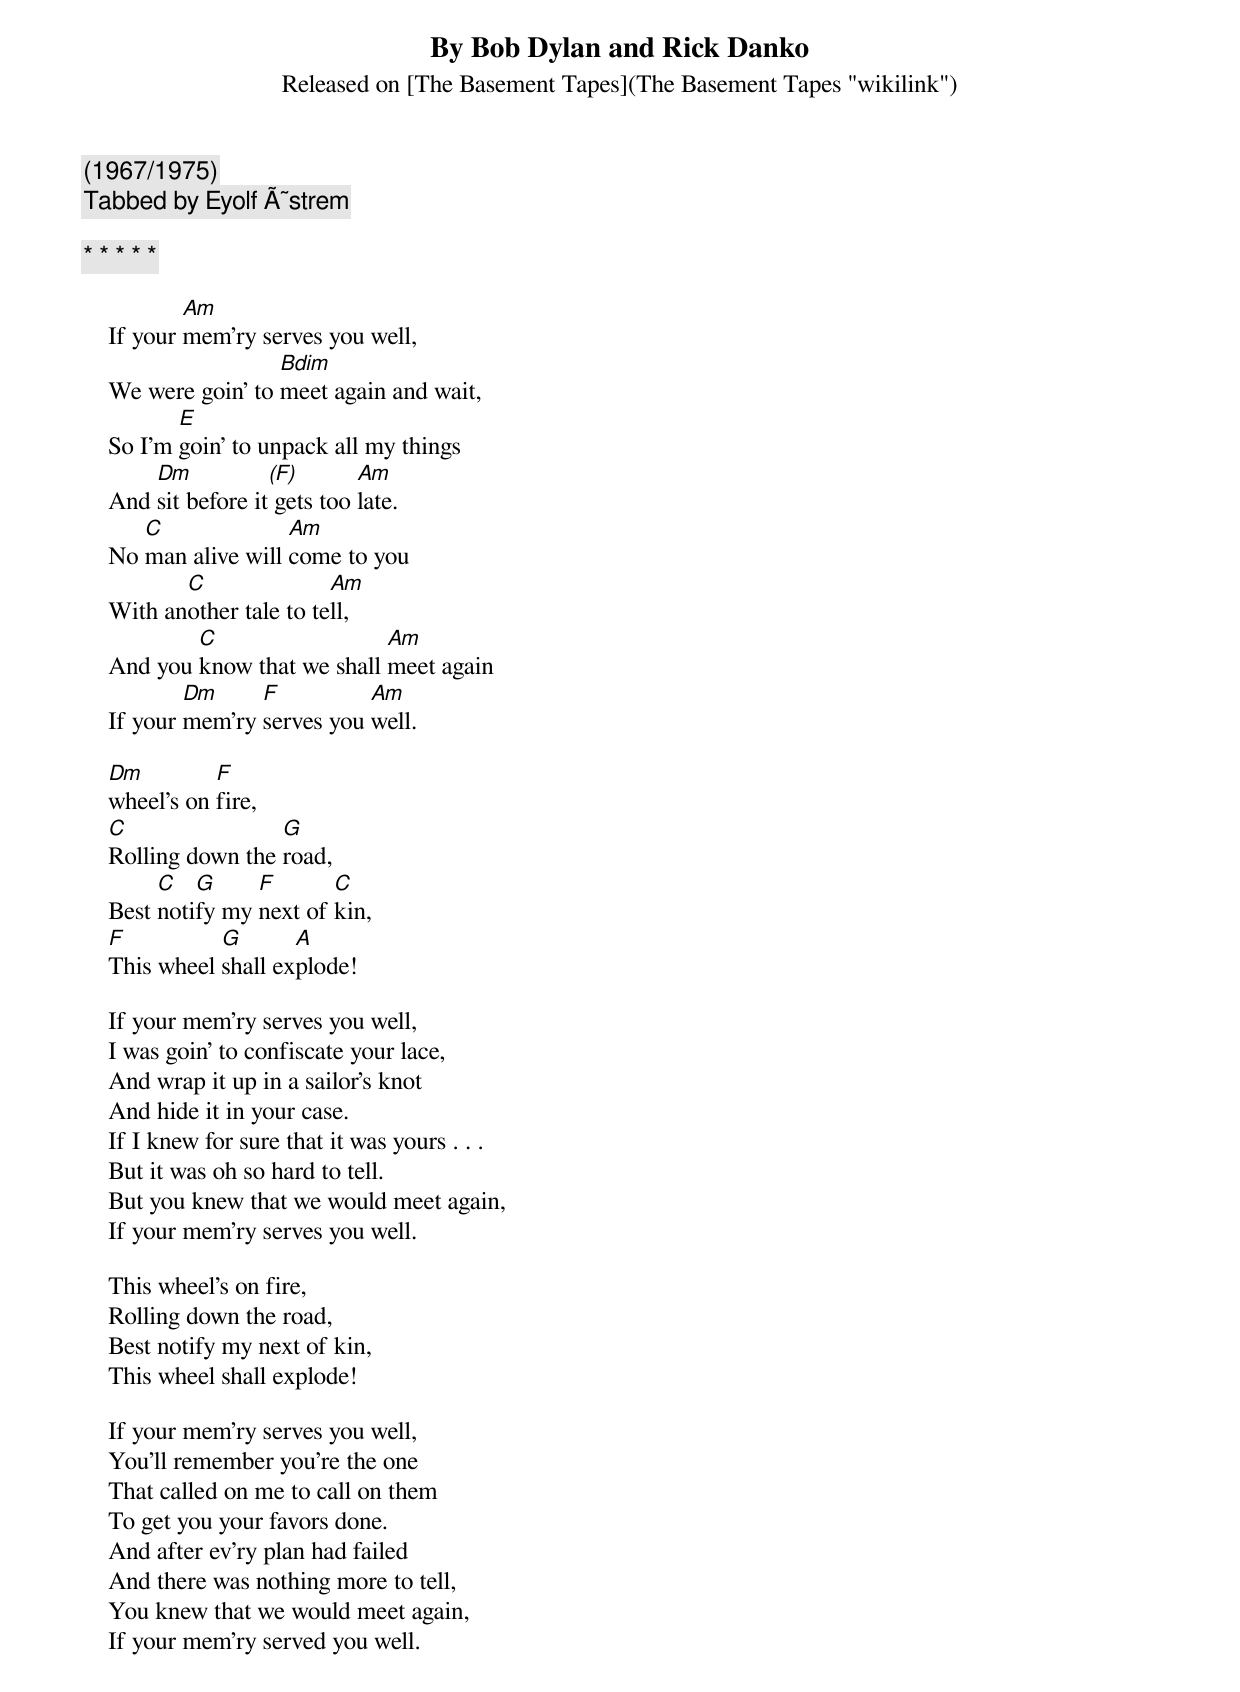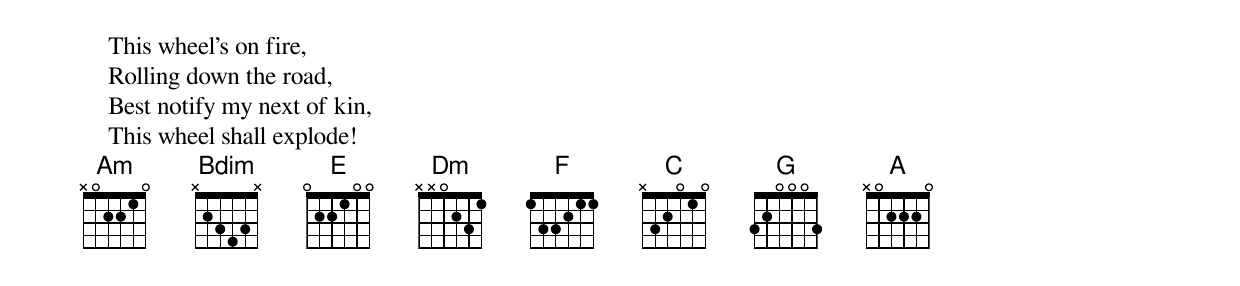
By Bob Dylan and Rick Danko
Released on [The Basement Tapes](The Basement Tapes "wikilink")
(1967/1975)
Tabbed by Eyolf Ã˜strem

* * * * *

            Am
    If your mem'ry serves you well,
                     Bdim
    We were goin' to meet again and wait,
           E
    So I'm goin' to unpack all my things
        Dm           (F)       Am
    And sit before it gets too late.
       C              Am
    No man alive will come to you
           C               Am
    With another tale to tell,
            C                  Am
    And you know that we shall meet again
            Dm     F          Am
    If your mem'ry serves you well.

    Dm         F
    wheel's on fire,
    C                G
    Rolling down the road,
         C   G     F       C
    Best notify my next of kin,
    F          G       A
    This wheel shall explode!

    If your mem'ry serves you well,
    I was goin' to confiscate your lace,
    And wrap it up in a sailor's knot
    And hide it in your case.
    If I knew for sure that it was yours . . .
    But it was oh so hard to tell.
    But you knew that we would meet again,
    If your mem'ry serves you well.

    This wheel's on fire,
    Rolling down the road,
    Best notify my next of kin,
    This wheel shall explode!

    If your mem'ry serves you well,
    You'll remember you're the one
    That called on me to call on them
    To get you your favors done.
    And after ev'ry plan had failed
    And there was nothing more to tell,
    You knew that we would meet again,
    If your mem'ry served you well.

    This wheel's on fire,
    Rolling down the road,
    Best notify my next of kin,
    This wheel shall explode!
